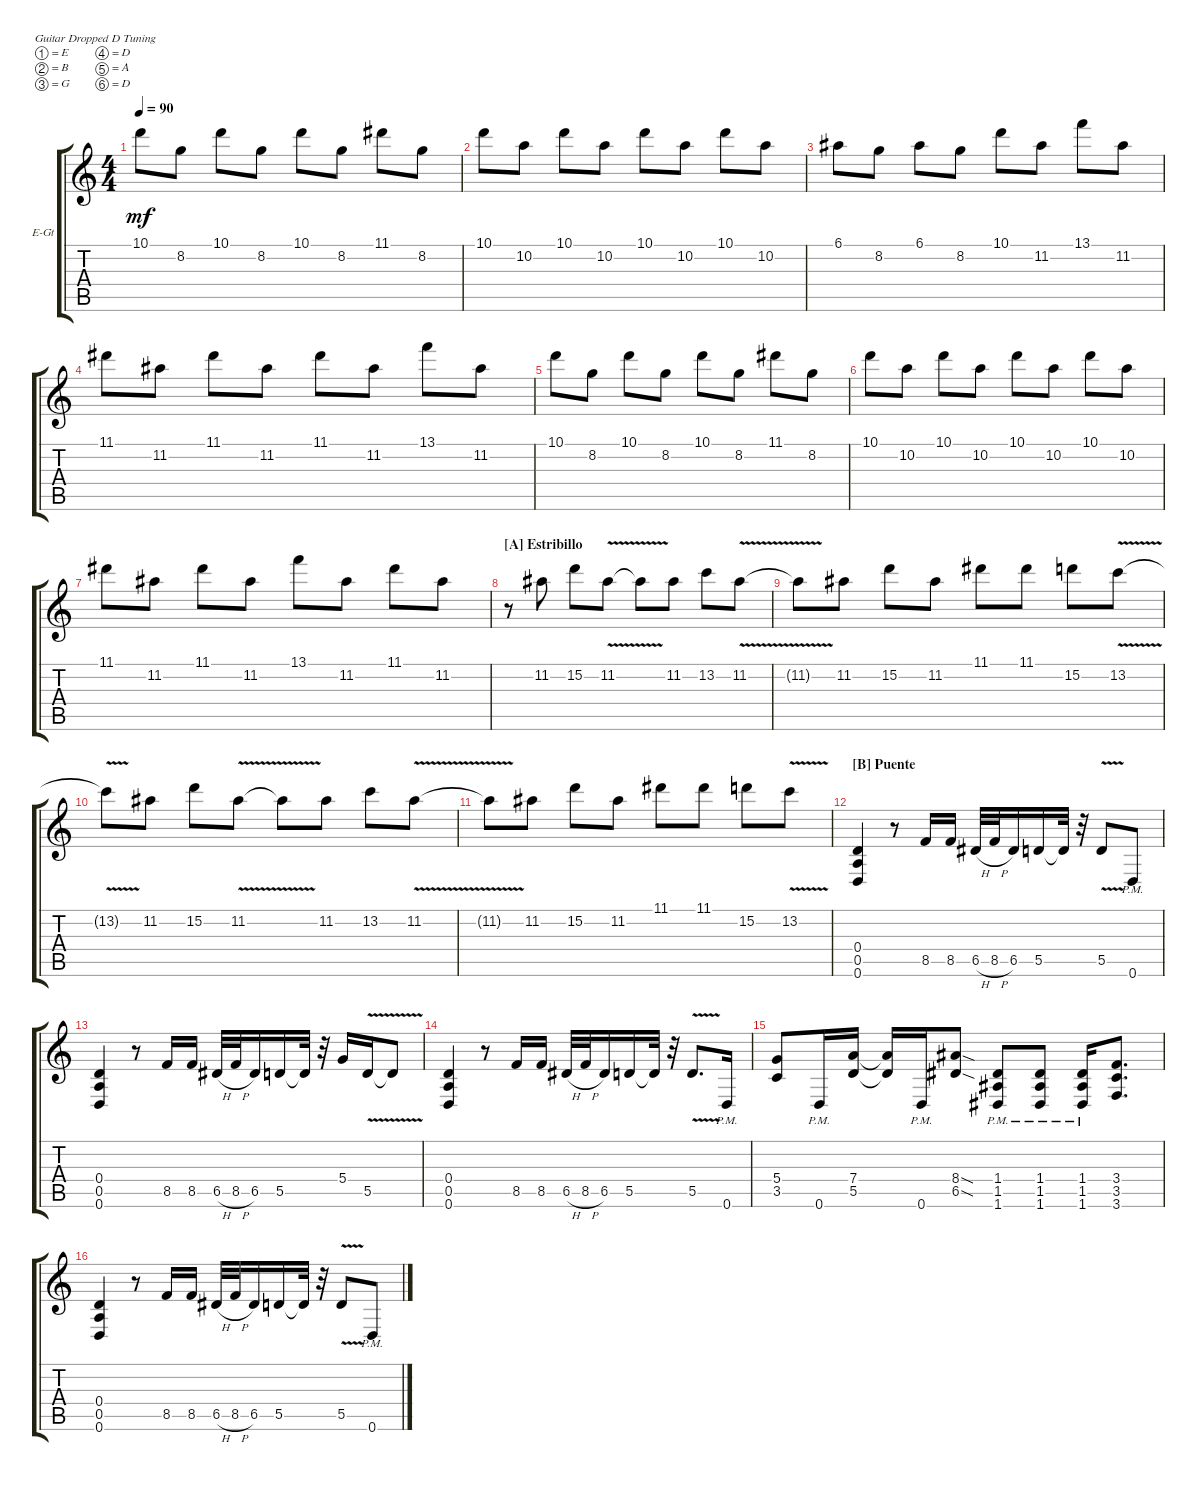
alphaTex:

\bracketExtendMode groupsimilarinstruments
\firstSystemTrackNameOrientation horizontal
\otherSystemsTrackNameOrientation horizontal
\track ("Synyster Gates" "E-Gt") {instrument distortionguitar}
\staff {score tabs}
\tuning (E4 B3 G3 D3 A2 D2)
\ts (4 4)
\tempo 90
\clef g2
\ks c
10.1.8{dy mf} 8.2.8 10.1.8 8.2.8 10.1.8 8.2.8 11.1.8 8.2.8 |
10.1.8 10.2.8 10.1.8 10.2.8 10.1.8 10.2.8 10.1.8 10.2.8 |
6.1.8 8.2.8 6.1.8 8.2.8 10.1.8 11.2.8 13.1.8 11.2.8 |
11.1.8 11.2.8 11.1.8 11.2.8 11.1.8 11.2.8 13.1.8 11.2.8 |
10.1.8 8.2.8 10.1.8 8.2.8 10.1.8 8.2.8 11.1.8 8.2.8 |
10.1.8 10.2.8 10.1.8 10.2.8 10.1.8 10.2.8 10.1.8 10.2.8 |
11.1.8 11.2.8 11.1.8 11.2.8 13.1.8 11.2.8 11.1.8 11.2.8 |
\section ("A" "Estribillo")
r.8 11.2.8 15.2.8 11.2{v}.8 11.2{v t}.8 11.2.8 13.2.8 11.2{v}.8 |
11.2{v t}.8 11.2.8 15.2.8 11.2.8 11.1.8 11.1.8 15.2.8 13.2{v}.8 |
13.2{v t}.8 11.2.8 15.2.8 11.2{v}.8 11.2{v t}.8 11.2.8 13.2.8 11.2{v}.8 |
11.2{v t}.8 11.2.8 15.2.8 11.2.8 11.1.8 11.1.8 15.2.8 13.2{v}.8 |
\section ("B" "Puente")
(0.6 0.5 0.4).4 r.8 8.5.16 8.5.16 6.5{h}.32 8.5{h}.32 6.5.16 5.5.16 5.5{t}.32 r.32 5.5{v}.8 0.6{pm}.8 |
(0.6 0.5 0.4).4 r.8 8.5.16 8.5.16 6.5{h}.32 8.5{h}.32 6.5.16 5.5.16 5.5{t}.32 r.32 5.4.16 5.5{v}.16 5.5{v t}.8 |
(0.6 0.5 0.4).4 r.8 8.5.16 8.5.16 6.5{h}.32 8.5{h}.32 6.5.16 5.5.16 5.5{t}.32 r.32 5.5{v}.8{d} 0.6{pm}.16 |
(3.5 5.4).8 0.6{pm}.16 (5.5 7.4).16 (7.4{t} 5.5{t}).16 0.6{pm}.16 (6.5{sod} 8.4{sod}).8 (1.6{pm} 1.5{pm} 1.4{pm}).8 (1.6{pm} 1.5{pm} 1.4{pm}).8 (1.6{pm} 1.5{pm} 1.4{pm}).16 (3.4 3.5 3.6).8{d} |
(0.6 0.5 0.4).4 r.8 8.5.16 8.5.16 6.5{h}.32 8.5{h}.32 6.5.16 5.5.16 5.5{t}.32 r.32 5.5{v}.8 0.6{pm}.8
